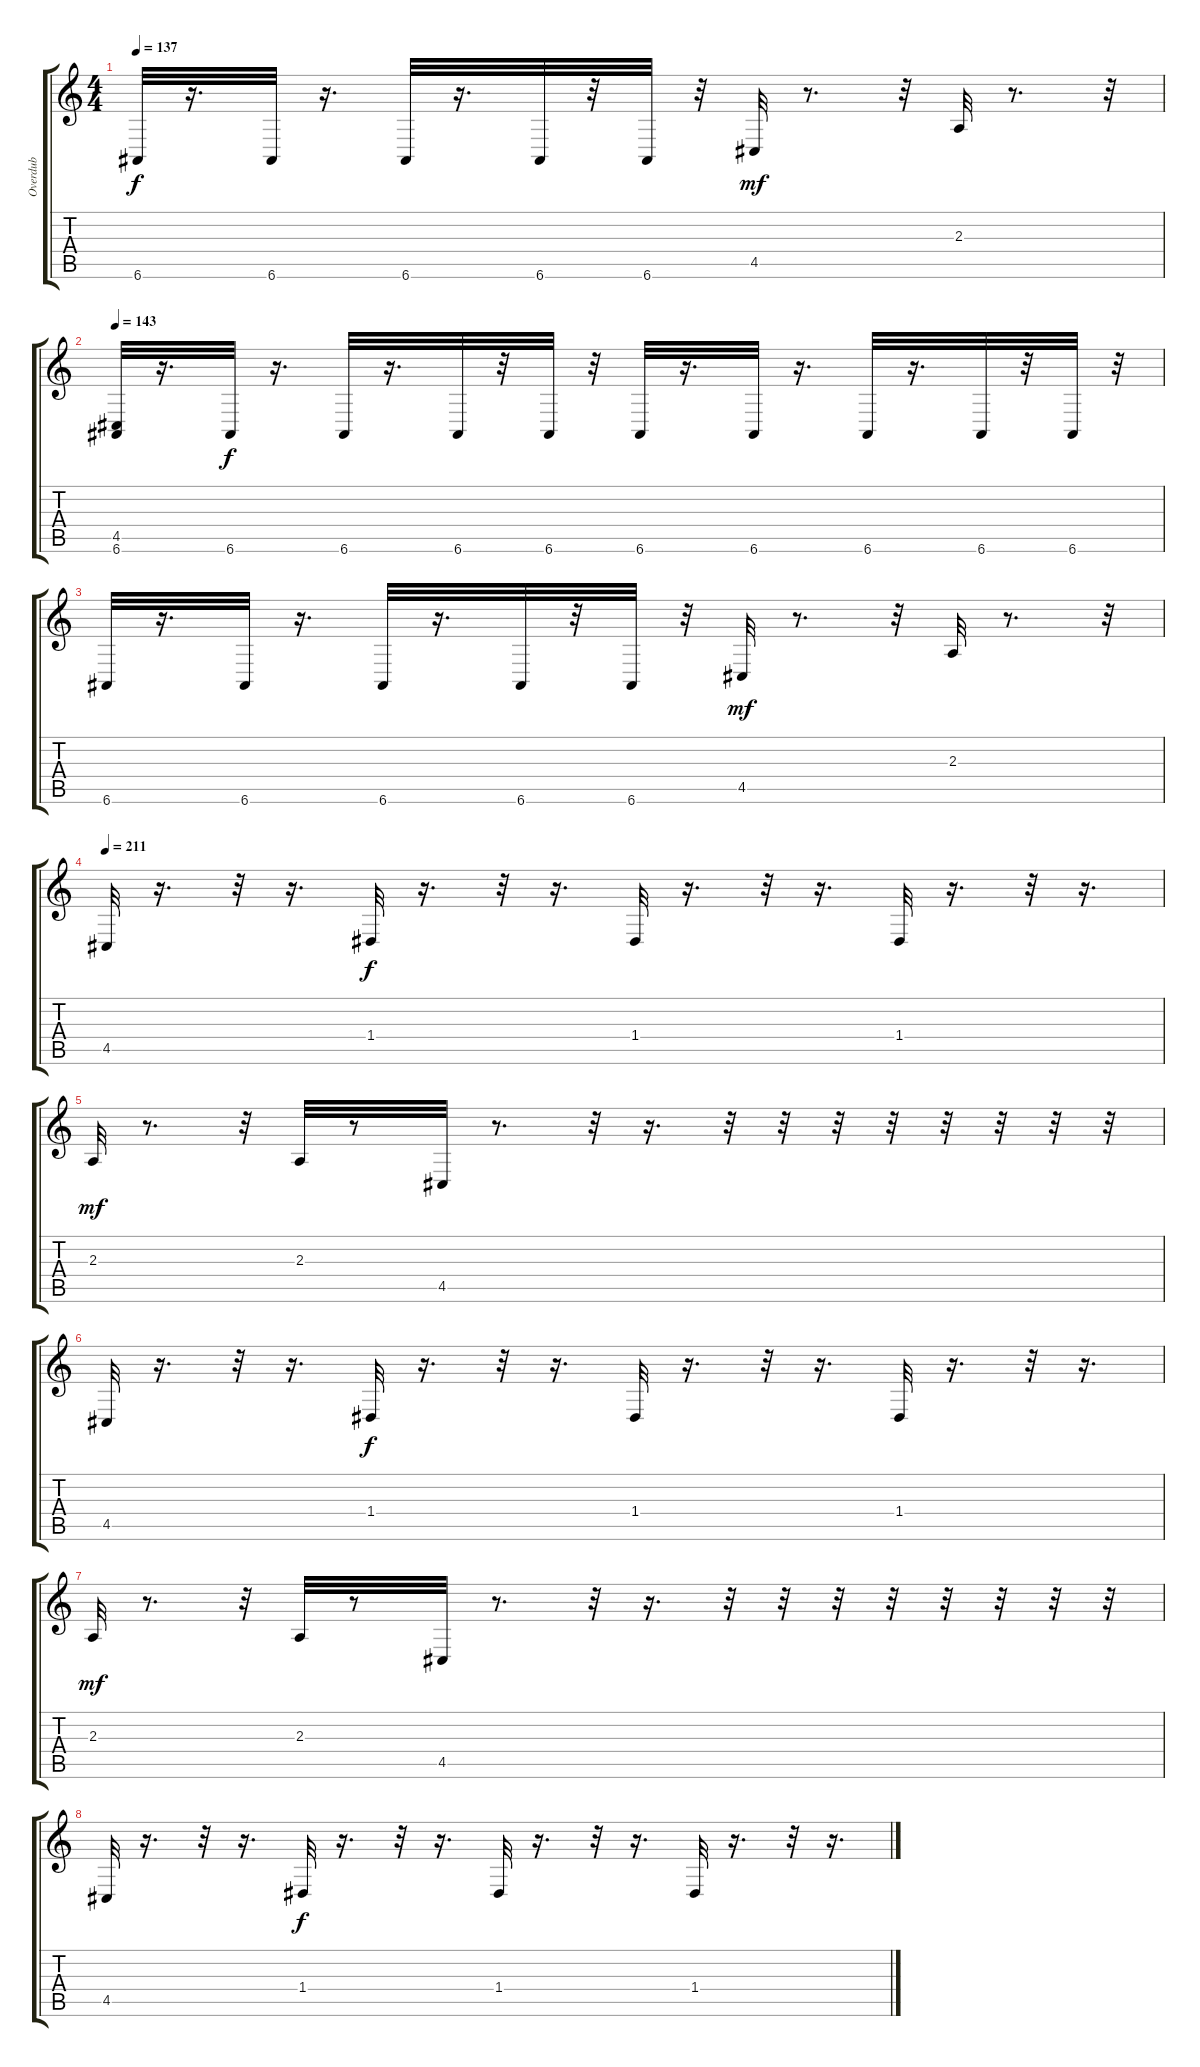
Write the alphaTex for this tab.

\track ("Overdub" "Overdub") {instrument acousticgrandpiano}
\staff {score tabs}
\tuning (E4 B3 G3 D3 A2 E2) {hide}
\ts (4 4)
\tempo 137
\clef g2
\ks c
6.6.32{dy f} r.16{d} 6.6.32 r.16{d} 6.6.32 r.16{d} 6.6.32 r.32 6.6.32 r.32 4.5.32{dy mf} r.8{d} r.32 2.3.32 r.8{d} r.32 |
\tempo 143
(4.5 6.6).32 r.16{d} 6.6.32{dy f} r.16{d} 6.6.32 r.16{d} 6.6.32 r.32 6.6.32 r.32 6.6.32 r.16{d} 6.6.32 r.16{d} 6.6.32 r.16{d} 6.6.32 r.32 6.6.32 r.32 |
6.6.32 r.16{d} 6.6.32 r.16{d} 6.6.32 r.16{d} 6.6.32 r.32 6.6.32 r.32 4.5.32{dy mf} r.8{d} r.32 2.3.32 r.8{d} r.32 |
\tempo 211
4.5.32 r.16{d} r.32 r.16{d} 1.4.32{dy f} r.16{d} r.32 r.16{d} 1.4.32 r.16{d} r.32 r.16{d} 1.4.32 r.16{d} r.32 r.16{d} |
2.3.32{dy mf} r.8{d} r.32 2.3.32 r.8 4.5.32 r.8{d} r.32 r.16{d} r.32 r.32 r.32 r.32 r.32 r.32 r.32 r.32 |
4.5.32 r.16{d} r.32 r.16{d} 1.4.32{dy f} r.16{d} r.32 r.16{d} 1.4.32 r.16{d} r.32 r.16{d} 1.4.32 r.16{d} r.32 r.16{d} |
2.3.32{dy mf} r.8{d} r.32 2.3.32 r.8 4.5.32 r.8{d} r.32 r.16{d} r.32 r.32 r.32 r.32 r.32 r.32 r.32 r.32 |
4.5.32 r.16{d} r.32 r.16{d} 1.4.32{dy f} r.16{d} r.32 r.16{d} 1.4.32 r.16{d} r.32 r.16{d} 1.4.32 r.16{d} r.32 r.16{d}
